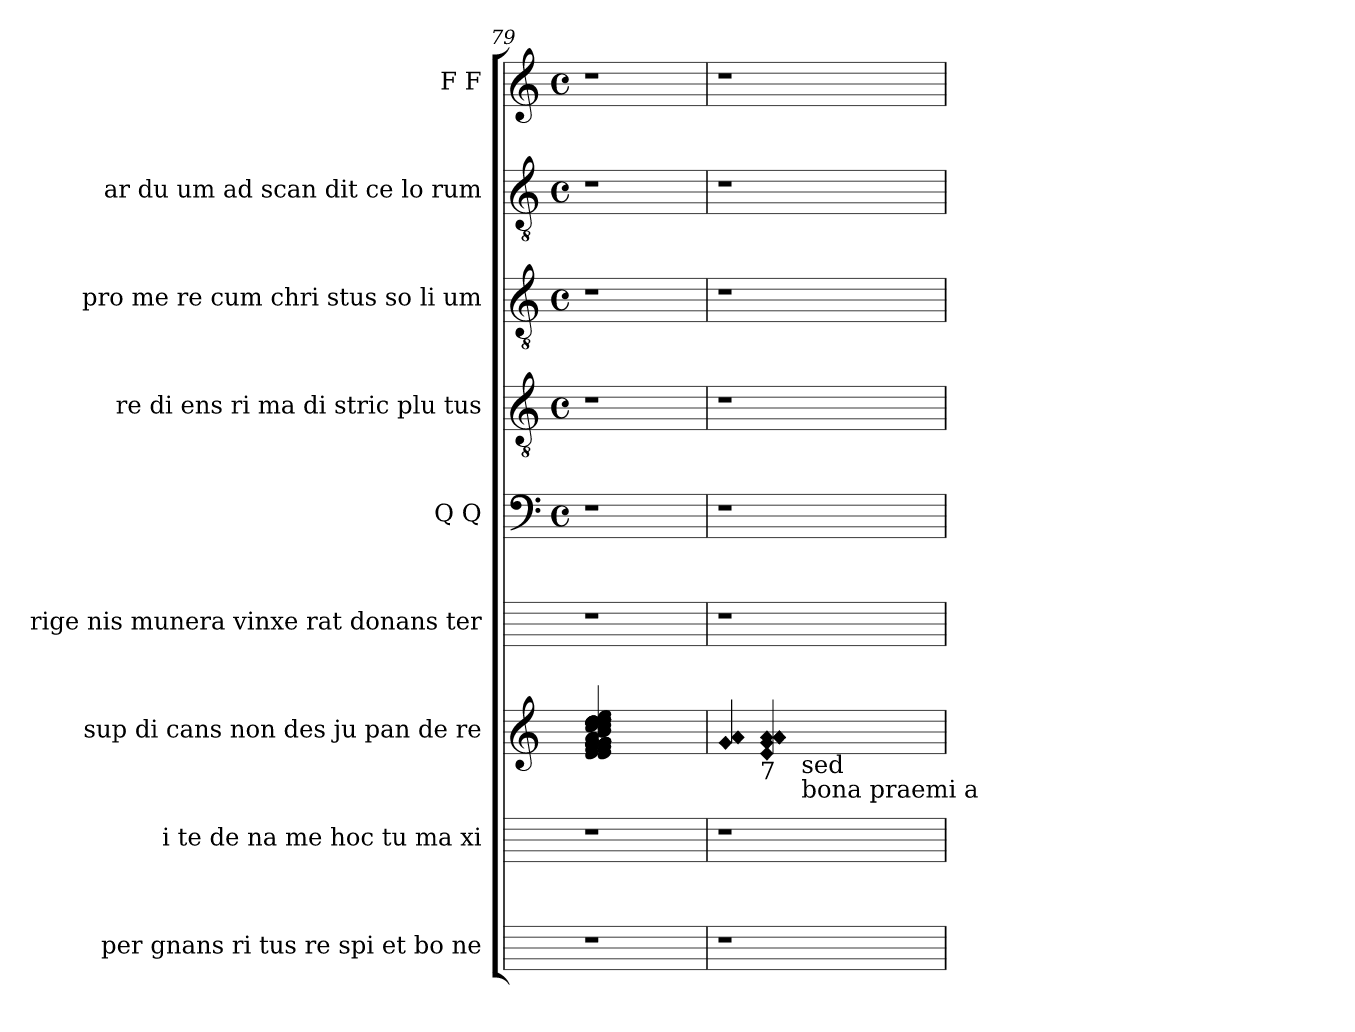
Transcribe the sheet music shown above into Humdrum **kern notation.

**kern	**kern	**kern	**kern	**kern	**kern	**kern	**kern	**kern
*part9	*part8	*part7	*part6	*part5	*part4	*part3	*part2	*part1
*staff9	*staff8	*staff7	*staff6	*staff5	*staff4	*staff3	*staff2	*staff1
*I"per  gnans  ri tus re  spi  et bo ne	*I"i  te de  na  me hoc tu  ma xi	*I"sup  di cans non des  ju  pan de re	*I"rige nis munera  vinxe rat donans ter	*I"Q  Q	*I"re di ens  ri ma di stric  plu  tus	*I"pro me re cum chri  stus so li um	*I"ar du um  ad  scan dit  ce lo rum	*I"F  F
*	*	*I'P	*	*	*	*I'Ch	*	*
!!LO:LB:g=z
*	*	*	*	*clefF4	*clefGv2	*clefGv2	*clefGv2	*clefG2
*	*	*	*	*M4/4	*M4/4	*M4/4	*M4/4	*M4/4
*	*	*	*	*met(c)	*met(c)	*met(c)	*met(c)	*met(c)
=79	=79	=79	=79	=79	=79	=79	=79	=79
1r	1r	4dd/ 4cc/ 4dd/ 4dd/ 4dd/ 4ee/ 4dd/ 4cc/ 4b/ 4a/ 4g/ 4g/ 4e/ 4g/ 4g/ 4g/ 4g/ 4f/ 4e/ 4f/	1r	1r	1r	1r	1r	1r
.	.	2.ryy	.	.	.	.	.	.
!!LO:LB:g=z
=80	=80	=80	=80	=80	=80	=80	=80	=80
!	!	!LO:N:n=1:head=diamond	!	!	!	!	!	!
!	!	!LO:N:n=2:head=diamond	!	!	!	!	!	!
1r	1r	4a/ 4g/	1r	1r	1r	1r	1r	1r
!	!	!LO:TX:b:t=7	!	!	!	!	!	!
!	!	!LO:N:n=1:head=diamond	!	!	!	!	!	!
!	!	!LO:N:n=2:head=diamond	!	!	!	!	!	!
!	!	!LO:N:n=3:head=diamond	!	!	!	!	!	!
!	!	!LO:N:n=4:head=diamond	!	!	!	!	!	!
!	!	!LO:N:n=5:head=diamond	!	!	!	!	!	!
.	.	4e/ 4a/ 4a/ 4g/ 4a/	.	.	.	.	.	.
!	!	!LO:TX:b:t=sed	!	!	!	!	!	!
!	!	!LO:TX:b:t=bona praemi a	!	!	!	!	!	!
.	.	2ryy	.	.	.	.	.	.
=	=	=	=	=	=	=	=	=
*-	*-	*-	*-	*-	*-	*-	*-	*-
